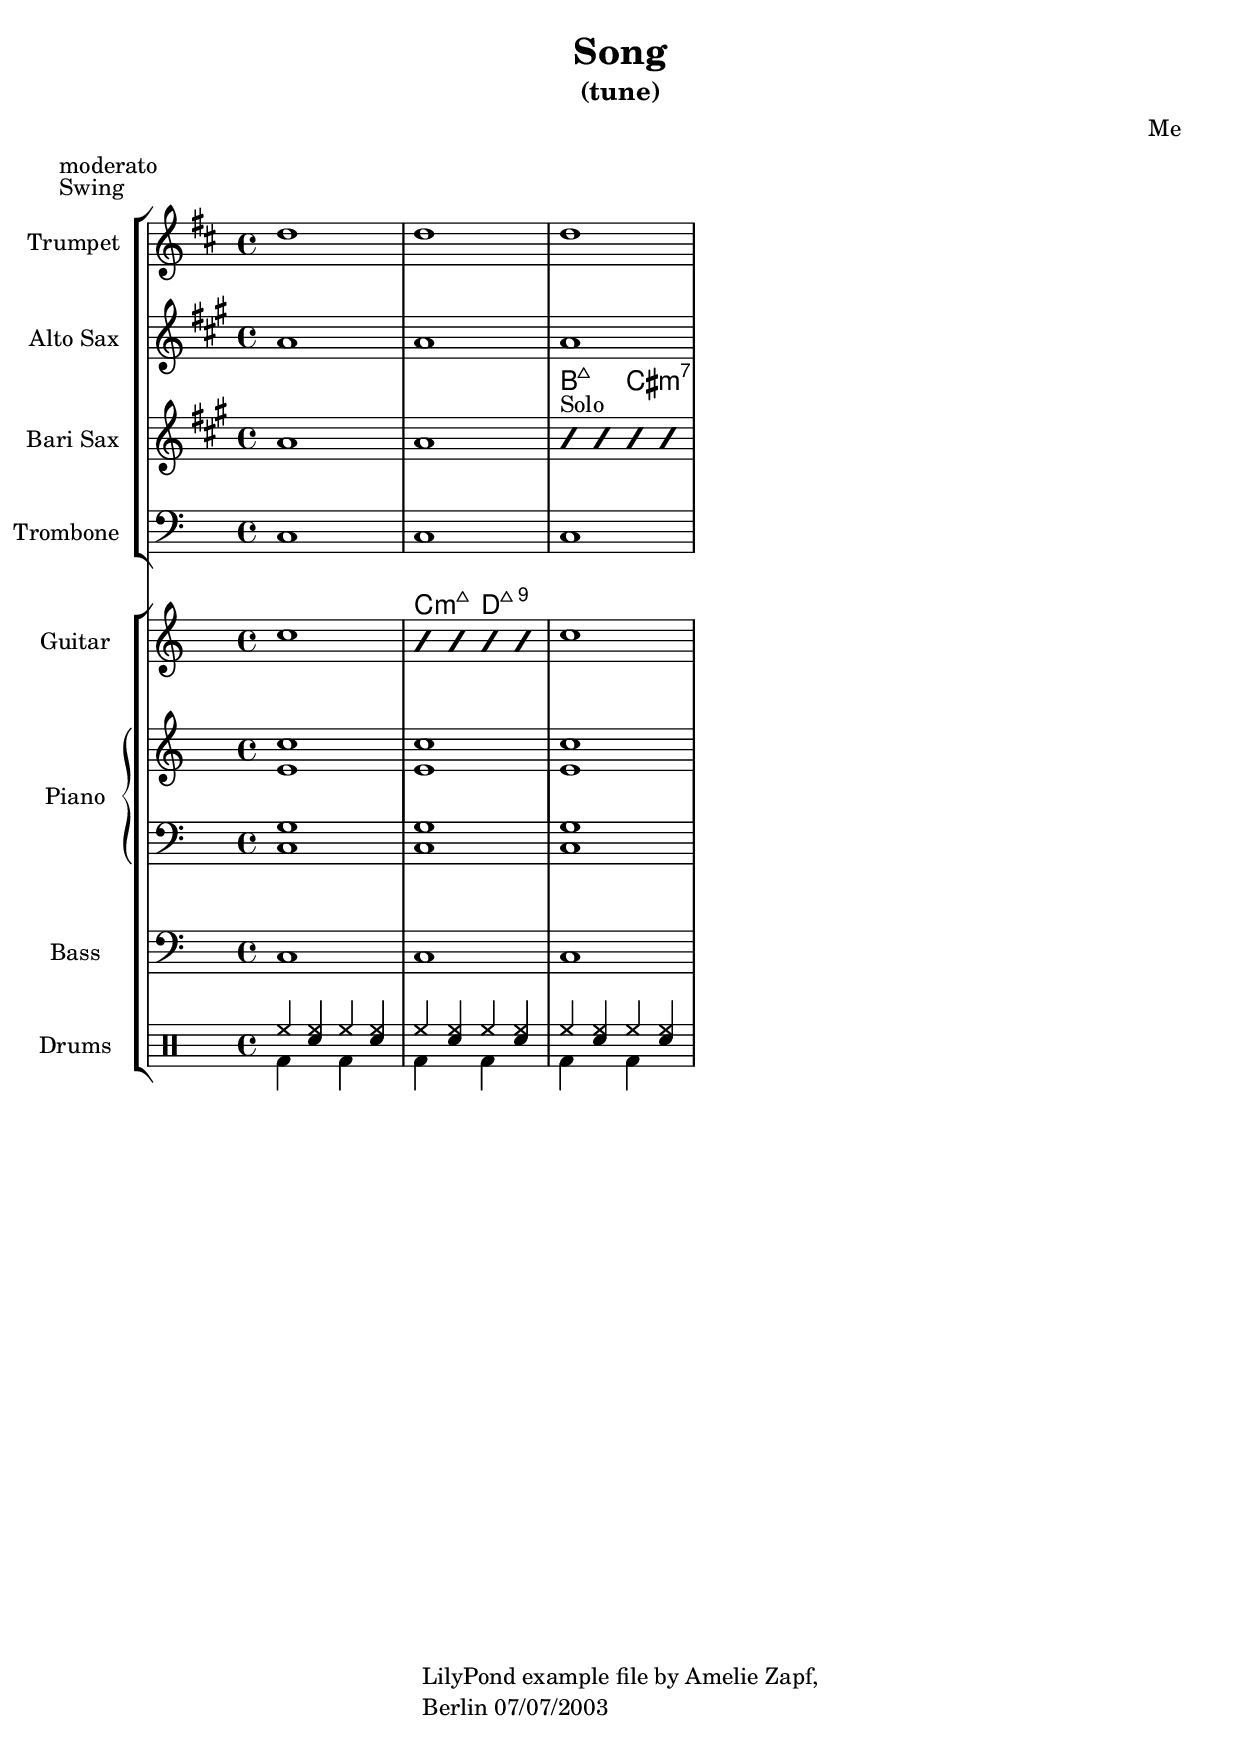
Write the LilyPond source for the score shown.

%% Do not edit this file; it is automatically
%% generated from LSR http://lsr.dsi.unimi.it
%% This file is in the public domain.
\version "2.13.46"

\header {
  lsrtags = "keyboards, percussion, fretted-strings, template"

%% Translation of GIT committish: a874fda3641c9e02f61be5c41b215b8304b8ed00
  texidoces = "
Ésta es una plantilla bastante avanzada, para un conjunto de
jazz. Observe que la notación de todos los instrumentos está en
@code{\\key c \\major} (Do mayor). Esto se refiere al tono de
concierto; la armadura se transporta automáticamente si la música está
dentro de una sección @code{\\transpose}.

"
  doctitlees = "Plantilla para combo de jazz"


%% Translation of GIT committish: 0a868be38a775ecb1ef935b079000cebbc64de40
  texidocde = "
Hier ist ein ziemlich kompliziertes Beispiel für ein Jazz-Ensemble. Achtung:
Alle Instrumente sind in @code{\\key c \major} (C-Dur) notiert. Das bezieht sich
auf die klingende Musik: LilyPond transponiert die Tonart automatisch, wenn
sich die Noten innerhalb eines @code{\\transpose}-Abschnitts befinden.

"

  doctitlede = "Vorlage für Jazz-Combo"

%% Translation of GIT committish: bdfe3dc8175a2d7e9ea0800b5b04cfb68fe58a7a
  texidocfr = "
Bien que compliqué de prime abord, voici un canevas tout à fait indiqué
pour les ensembles de jazz.  Vous noterez que tous les instruments sont
notés en ut (@code{\\key c \major}), la tonalité de concert.  Les notes
seront automatiquement transposée dès lors qu'elles seront inscrites
dans une section @code{\\transpose}.

"
  doctitlefr = "Symboles de jazz"

  texidoc = "
This is quite an advanced template, for a jazz ensemble. Note that all
instruments are notated in @code{\\key c \\major}. This refers to the
key in concert pitch; the key will be automatically transposed if the
music is within a @code{\\transpose} section.

"
  doctitle = "Jazz combo template"
} % begin verbatim

\header {
  title = "Song"
  subtitle = "(tune)"
  composer = "Me"
  meter = "moderato"
  piece = "Swing"
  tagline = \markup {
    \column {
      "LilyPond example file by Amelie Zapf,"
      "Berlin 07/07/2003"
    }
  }
}

%#(set-global-staff-size 16)
\include "english.ly"

%%%%%%%%%%%% Some macros %%%%%%%%%%%%%%%%%%%

sl = {
  \override NoteHead #'style = #'slash
  \override Stem #'transparent = ##t
}
nsl = {
  \revert NoteHead #'style
  \revert Stem #'transparent
}
crOn = \override NoteHead #'style = #'cross
crOff = \revert NoteHead #'style

%% insert chord name style stuff here.

jazzChords = { }

%%%%%%%%%%%% Keys'n'thangs %%%%%%%%%%%%%%%%%

global = { \time 4/4 }

Key = { \key c \major }

% ############ Horns ############

% ------ Trumpet ------
trpt = \transpose c d \relative c'' {
  \Key
  c1 | c | c |
}
trpHarmony = \transpose c' d {
  \jazzChords
}
trumpet = {
  \global
  \set Staff.instrumentName = #"Trumpet"
  \clef treble
  <<
    \trpt
  >>
}

% ------ Alto Saxophone ------
alto = \transpose c a \relative c' {
  \Key
  c1 | c | c |
}
altoHarmony = \transpose c' a {
  \jazzChords
}
altoSax = {
  \global
  \set Staff.instrumentName = #"Alto Sax"
  \clef treble
  <<
    \alto
  >>
}

% ------ Baritone Saxophone ------
bari = \transpose c a' \relative c {
  \Key
  c1
  c1
  \sl
  d4^"Solo" d d d
  \nsl
}
bariHarmony = \transpose c' a \chordmode {
  \jazzChords s1 s d2:maj e:m7
}
bariSax = {
  \global
  \set Staff.instrumentName = #"Bari Sax"
  \clef treble
  <<
    \bari
  >>
}

% ------ Trombone ------
tbone = \relative c {
  \Key
  c1 | c | c
}
tboneHarmony = \chordmode {
  \jazzChords
}
trombone = {
  \global
  \set Staff.instrumentName = #"Trombone"
  \clef bass
  <<
    \tbone
  >>
}

% ############ Rhythm Section #############

% ------ Guitar ------
gtr = \relative c'' {
  \Key
  c1
  \sl
  b4 b b b
  \nsl
  c1
}
gtrHarmony = \chordmode {
  \jazzChords
  s1 c2:min7+ d2:maj9
}
guitar = {
  \global
  \set Staff.instrumentName = #"Guitar"
  \clef treble
  <<
    \gtr
  >>
}

%% ------ Piano ------
rhUpper = \relative c'' {
  \voiceOne
  \Key
  c1 | c | c
}
rhLower = \relative c' {
  \voiceTwo
  \Key
  e1 | e | e
}

lhUpper = \relative c' {
  \voiceOne
  \Key
  g1 | g | g
}
lhLower = \relative c {
  \voiceTwo
  \Key
  c1 | c | c
}

PianoRH = {
  \clef treble
  \global
  \set Staff.midiInstrument = #"acoustic grand"
  <<
    \new Voice = "one" \rhUpper
    \new Voice = "two" \rhLower
  >>
}
PianoLH = {
  \clef bass
  \global
  \set Staff.midiInstrument = #"acoustic grand"
  <<
    \new Voice = "one" \lhUpper
    \new Voice = "two" \lhLower
  >>
}

piano = {
  <<
    \set PianoStaff.instrumentName = #"Piano"
    \new Staff = "upper" \PianoRH
    \new Staff = "lower" \PianoLH
  >>
}

% ------ Bass Guitar ------
Bass = \relative c {
  \Key
  c1 | c | c
}
bass = {
  \global
  \set Staff.instrumentName = #"Bass"
  \clef bass
  <<
    \Bass
  >>
}

% ------ Drums ------
up = \drummode {
  \voiceOne
  hh4 <hh sn> hh <hh sn>
  hh4 <hh sn> hh <hh sn>
  hh4 <hh sn> hh <hh sn>
}
down = \drummode {
  \voiceTwo
  bd4 s bd s
  bd4 s bd s
  bd4 s bd s
}

drumContents = {
  \global
  <<
    \set DrumStaff.instrumentName = #"Drums"
    \new DrumVoice \up
    \new DrumVoice \down
  >>
}

%%%%%%%%% It All Goes Together Here %%%%%%%%%%%%%%%%%%%%%%

\score {
  <<
    \new StaffGroup = "horns" <<
      \new Staff = "trumpet" \trumpet
      \new Staff = "altosax" \altoSax
      \new ChordNames = "barichords" \bariHarmony
      \new Staff = "barisax" \bariSax
      \new Staff = "trombone" \trombone
    >>

    \new StaffGroup = "rhythm" <<
      \new ChordNames = "chords" \gtrHarmony
      \new Staff = "guitar" \guitar
      \new PianoStaff = "piano" \piano
      \new Staff = "bass" \bass
      \new DrumStaff \drumContents
    >>
  >>
  \layout {
    \context { \Staff \RemoveEmptyStaves }
    \context {
      \Score
      \override BarNumber #'padding = #3
      \override RehearsalMark #'padding = #2
      skipBars = ##t
    }
  }
  \midi { }
}

